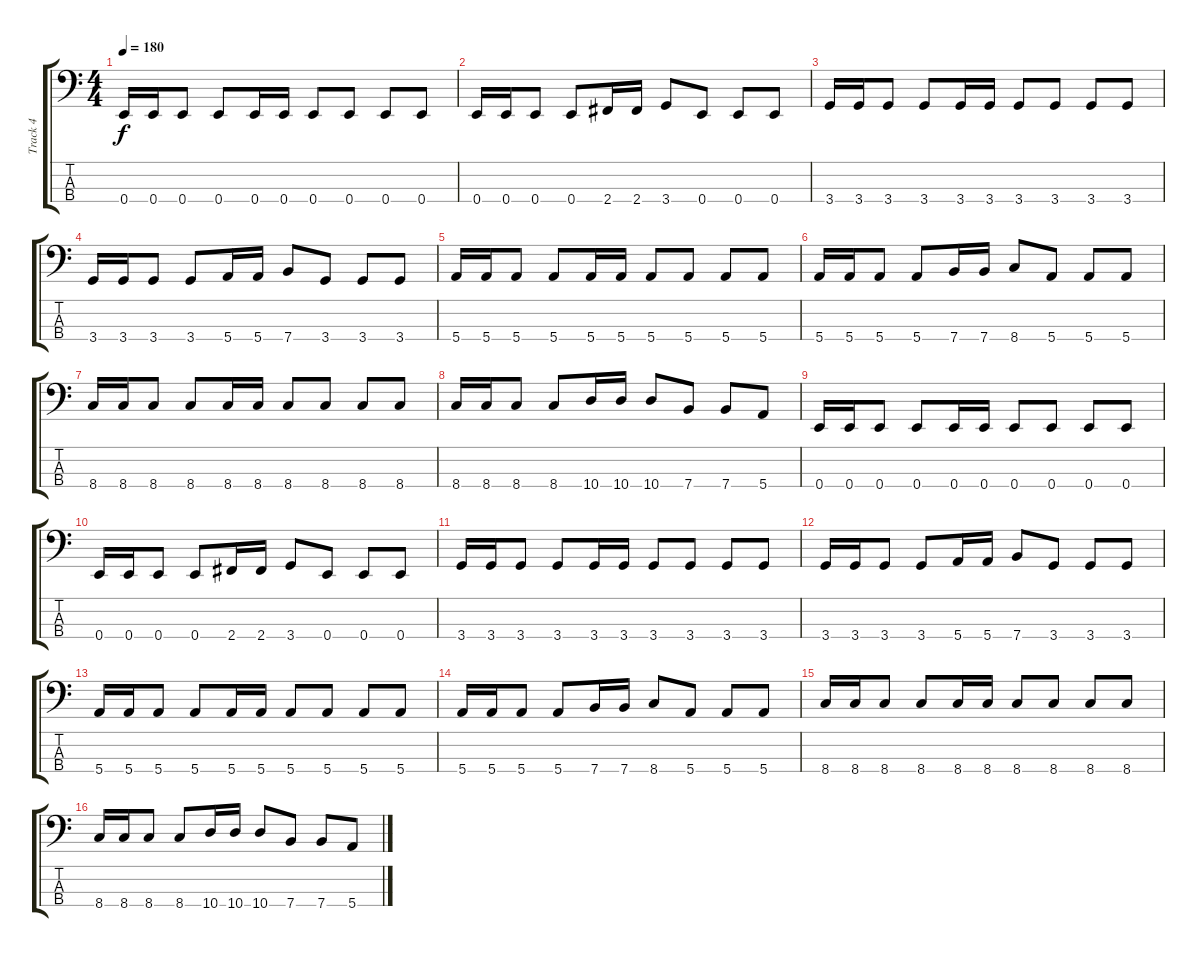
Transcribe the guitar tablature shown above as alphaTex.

\track ("Track 4" "Track 4") {instrument electricbasspick}
\staff {score tabs}
\tuning (G2 D2 A1 E1) {hide}
\ts (4 4)
\tempo 180
\clef f4
\ks c
0.4.16{dy f instrument electricbasspick} 0.4.16 0.4.8 0.4.8 0.4.16 0.4.16 0.4.8 0.4.8 0.4.8 0.4.8 |
0.4.16 0.4.16 0.4.8 0.4.8 2.4.16 2.4.16 3.4.8 0.4.8 0.4.8 0.4.8 |
3.4.16 3.4.16 3.4.8 3.4.8 3.4.16 3.4.16 3.4.8 3.4.8 3.4.8 3.4.8 |
3.4.16 3.4.16 3.4.8 3.4.8 5.4.16 5.4.16 7.4.8 3.4.8 3.4.8 3.4.8 |
5.4.16 5.4.16 5.4.8 5.4.8 5.4.16 5.4.16 5.4.8 5.4.8 5.4.8 5.4.8 |
5.4.16 5.4.16 5.4.8 5.4.8 7.4.16 7.4.16 8.4.8 5.4.8 5.4.8 5.4.8 |
8.4.16 8.4.16 8.4.8 8.4.8 8.4.16 8.4.16 8.4.8 8.4.8 8.4.8 8.4.8 |
8.4.16 8.4.16 8.4.8 8.4.8 10.4.16 10.4.16 10.4.8 7.4.8 7.4.8 5.4.8 |
0.4.16 0.4.16 0.4.8 0.4.8 0.4.16 0.4.16 0.4.8 0.4.8 0.4.8 0.4.8 |
0.4.16 0.4.16 0.4.8 0.4.8 2.4.16 2.4.16 3.4.8 0.4.8 0.4.8 0.4.8 |
3.4.16 3.4.16 3.4.8 3.4.8 3.4.16 3.4.16 3.4.8 3.4.8 3.4.8 3.4.8 |
3.4.16 3.4.16 3.4.8 3.4.8 5.4.16 5.4.16 7.4.8 3.4.8 3.4.8 3.4.8 |
5.4.16 5.4.16 5.4.8 5.4.8 5.4.16 5.4.16 5.4.8 5.4.8 5.4.8 5.4.8 |
5.4.16 5.4.16 5.4.8 5.4.8 7.4.16 7.4.16 8.4.8 5.4.8 5.4.8 5.4.8 |
8.4.16 8.4.16 8.4.8 8.4.8 8.4.16 8.4.16 8.4.8 8.4.8 8.4.8 8.4.8 |
8.4.16 8.4.16 8.4.8 8.4.8 10.4.16 10.4.16 10.4.8 7.4.8 7.4.8 5.4.8
